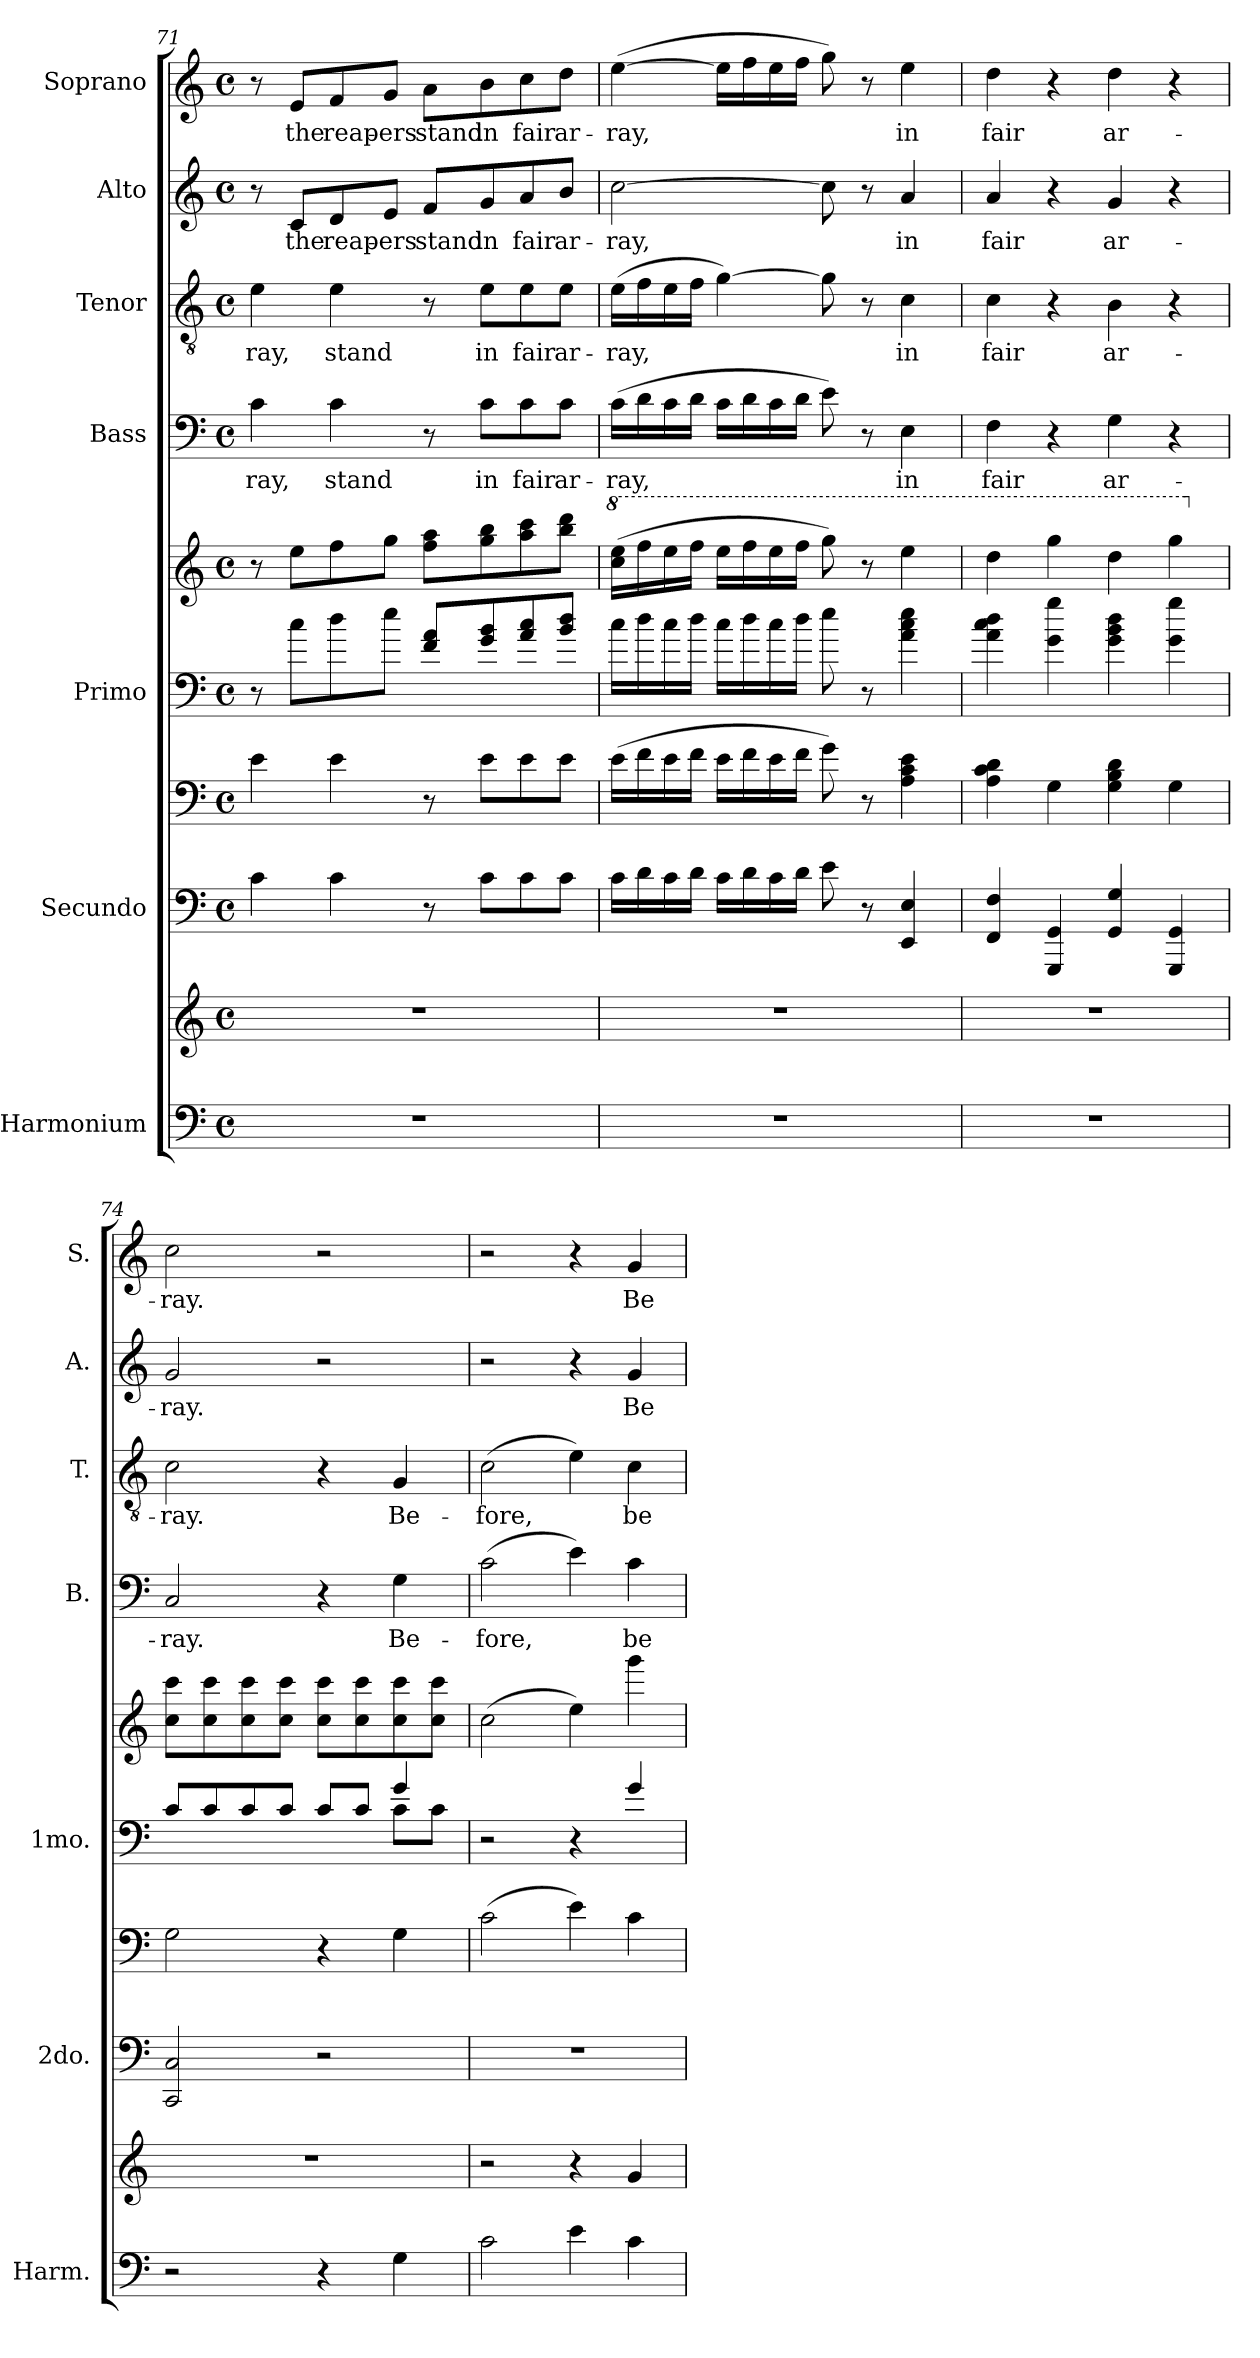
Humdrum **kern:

**kern	**kern	**kern	**kern	**kern	**kern	**kern	**text	**kern	**text	**kern	**text	**kern	**text
*part7	*part7	*part6	*part6	*part5	*part5	*part4	*part4	*part3	*part3	*part2	*part2	*part1	*part1
*staff10	*staff9	*staff8	*staff7	*staff6	*staff5	*staff4	*staff4	*staff3	*staff3	*staff2	*staff2	*staff1	*staff1
*I"Harmonium	*	*I"Secundo	*	*I"Primo	*	*I"Bass	*	*I"Tenor	*	*I"Alto	*	*I"Soprano	*
*I'Harm.	*	*I'2do.	*	*I'1mo.	*	*I'B.	*	*I'T.	*	*I'A.	*	*I'S.	*
!!LO:LB:g=z
*clefF4	*clefG2	*clefF4	*clefF4	*clefF4	*clefG2	*clefF4	*	*clefGv2	*	*clefG2	*	*clefG2	*
*k[]	*k[]	*k[]	*k[]	*k[]	*k[]	*k[]	*	*k[]	*	*k[]	*	*k[]	*
*C:	*C:	*C:	*C:	*C:	*C:	*C:	*	*C:	*	*C:	*	*C:	*
*M4/4	*M4/4	*M4/4	*M4/4	*M4/4	*M4/4	*M4/4	*	*M4/4	*	*M4/4	*	*M4/4	*
*met(c)	*met(c)	*met(c)	*met(c)	*met(c)	*met(c)	*met(c)	*	*met(c)	*	*met(c)	*	*met(c)	*
=71	=71	=71	=71	=71	=71	=71	=71	=71	=71	=71	=71	=71	=71
!	!	!	!	!	!	!	!LO:LY:b	!	!LO:LY:b	!	!	!	!
1r	1r	4c\	4e\	8r	8r	4c\	-ray,	4e\	-ray,	8r	.	8r	.
!	!	!	!	!	!	!	!	!	!	!	!LO:LY:b	!	!LO:LY:b
.	.	.	.	8cc\L	8ee\L	.	.	.	.	8c/L	the	8e/L	the
!	!	!	!	!	!	!	!LO:LY:b	!	!LO:LY:b	!	!LO:LY:b	!	!LO:LY:b
.	.	4c\	4e\	8dd\	8ff\	4c\	stand	4e\	stand	8d/	reap-	8f/	reap-
!	!	!	!	!	!	!	!	!	!	!	!LO:LY:b	!	!LO:LY:b
.	.	.	.	8ee\J	8gg\J	.	.	.	.	8e/J	-ers	8g/J	-ers
!	!	!	!	!	!	!	!	!	!	!	!LO:LY:b	!	!LO:LY:b
.	.	8r	8r	8f/ 8a/L	8ff\ 8aa\L	8r	.	8r	.	8f/L	stand	8a\L	stand
!	!	!	!	!	!	!	!LO:LY:b	!	!LO:LY:b	!	!LO:LY:b	!	!LO:LY:b
.	.	8c\L	8e\L	8g/ 8b/	8gg\ 8bb\	8c\L	in	8e\L	in	8g/	in	8b\	in
!	!	!	!	!	!	!	!LO:LY:b	!	!LO:LY:b	!	!LO:LY:b	!	!LO:LY:b
.	.	8c\	8e\	8a/ 8cc/	8aa\ 8ccc\	8c\	fair	8e\	fair	8a/	fair	8cc\	fair
!	!	!	!	!	!	!	!LO:LY:b	!	!LO:LY:b	!	!LO:LY:b	!	!LO:LY:b
.	.	8c\J	8e\J	8b/ 8dd/J	8bb\ 8ddd\J	8c\J	ar-	8e\J	ar-	8b/J	ar-	8dd\J	ar-
=72	=72	=72	=72	=72	=72	=72	=72	=72	=72	=72	=72	=72	=72
*	*	*	*	*	*8va	*	*	*	*	*	*	*	*
!	!	!	!	!	!	!	!LO:LY:b	!	!LO:LY:b	!	!LO:LY:b	!	!LO:LY:b
1r	1r	16c\LL	(>16e\LL	16cc\LL	(>16ccc\ 16eee\LL	(>16c\LL	-ray,	(>16e\LL	-ray,	[2cc\	-ray,	(>[4ee\	-ray,
.	.	16d\	16f\	16dd\	16fff\	16d\	.	16f\	.	.	.	.	.
.	.	16c\	16e\	16cc\	16eee\	16c\	.	16e\	.	.	.	.	.
.	.	16d\JJ	16f\JJ	16dd\JJ	16fff\JJ	16d\JJ	.	16f\JJ	.	.	.	.	.
.	.	16c\LL	16e\LL	16cc\LL	16eee\LL	16c\LL	.	[4g\)	.	.	.	16ee\LL]	.
.	.	16d\	16f\	16dd\	16fff\	16d\	.	.	.	.	.	16ff\	.
.	.	16c\	16e\	16cc\	16eee\	16c\	.	.	.	.	.	16ee\	.
.	.	16d\JJ	16f\JJ	16dd\JJ	16fff\JJ	16d\JJ	.	.	.	.	.	16ff\JJ	.
.	.	8e\	8g\)	8ee\	8ggg\)	8e\)	.	8g\]	.	8cc\]	.	8gg\)	.
.	.	8r	8r	8r	8r	8r	.	8r	.	8r	.	8r	.
!	!	!	!	!	!	!	!LO:LY:b	!	!LO:LY:b	!	!LO:LY:b	!	!LO:LY:b
.	.	4EE/ 4E/	4A\ 4c\ 4e\	4a\ 4cc\ 4ee\	4eee\	4E\	in	4c\	in	4a/	in	4ee\	in
=73	=73	=73	=73	=73	=73	=73	=73	=73	=73	=73	=73	=73	=73
!	!	!	!	!	!	!	!LO:LY:b	!	!LO:LY:b	!	!LO:LY:b	!	!LO:LY:b
1r	1r	4FF/ 4F/	4A\ 4c\ 4d\	4a\ 4cc\ 4dd\	4ddd\	4F\	fair	4c\	fair	4a/	fair	4dd\	fair
.	.	4GGG/ 4GG/	4G\	4g\ 4gg\	4ggg\	4r	.	4r	.	4r	.	4r	.
!	!	!	!	!	!	!	!LO:LY:b	!	!LO:LY:b	!	!LO:LY:b	!	!LO:LY:b
.	.	4GG/ 4G/	4G\ 4B\ 4d\	4g\ 4b\ 4dd\	4ddd\	4G\	ar-	4B\	ar-	4g/	ar-	4dd\	ar-
.	.	4GGG/ 4GG/	4G\	4g\ 4gg\	4ggg\	4r	.	4r	.	4r	.	4r	.
=74	=74	=74	=74	=74	=74	=74	=74	=74	=74	=74	=74	=74	=74
*	*	*	*	*^	*	*	*	*	*	*	*	*	*
*	*	*	*	*	*	*X8va	*	*	*	*	*	*	*	*
!	!	!	!	!	!	!	!	!LO:LY:b	!	!LO:LY:b	!	!LO:LY:b	!	!LO:LY:b
2r	1r	2CC/ 2C/	2G\	8c/L	2.ryy	8cc\ 8ccc\L	2C/	-ray.	2c\	-ray.	2g/	-ray.	2cc\	-ray.
.	.	.	.	8c/	.	8cc\ 8ccc\	.	.	.	.	.	.	.	.
.	.	.	.	8c/	.	8cc\ 8ccc\	.	.	.	.	.	.	.	.
.	.	.	.	8c/J	.	8cc\ 8ccc\J	.	.	.	.	.	.	.	.
4r	.	2r	4r	8c/L	.	8cc\ 8ccc\L	4r	.	4r	.	2r	.	2r	.
.	.	.	.	8c/J	.	8cc\ 8ccc\	.	.	.	.	.	.	.	.
!	!	!	!	!	!	!	!	!LO:LY:b	!	!LO:LY:b	!	!	!	!
4G\	.	.	4G\	4g/	8c\L	8cc\ 8ccc\	4G\	Be-	4G/	Be-	.	.	.	.
.	.	.	.	.	8c\J	8cc\ 8ccc\J	.	.	.	.	.	.	.	.
=75	=75	=75	=75	=75	=75	=75	=75	=75	=75	=75	=75	=75	=75	=75
!	!	!	!	!	!	!	!	!LO:LY:b	!	!LO:LY:b	!	!	!	!
*	*	*	*	*v	*v	*	*	*	*	*	*	*	*	*
2c\	2r	1r	(>2c\	2r	(>2cc\	(>2c\	-fore,	(>2c\	-fore,	2r	.	2r	.
4e\	4r	.	4e\)	4r	4ee\)	4e\)	.	4e\)	.	4r	.	4r	.
!	!	!	!	!	!	!	!LO:LY:b	!	!LO:LY:b	!	!LO:LY:b	!	!LO:LY:b
4c\	4g/	.	4c\	4g/	4ggg\	4c\	be-	4c\	be-	4g/	Be-	4g/	Be-
=	=	=	=	=	=	=	=	=	=	=	=	=	=
*-	*-	*-	*-	*-	*-	*-	*-	*-	*-	*-	*-	*-	*-
